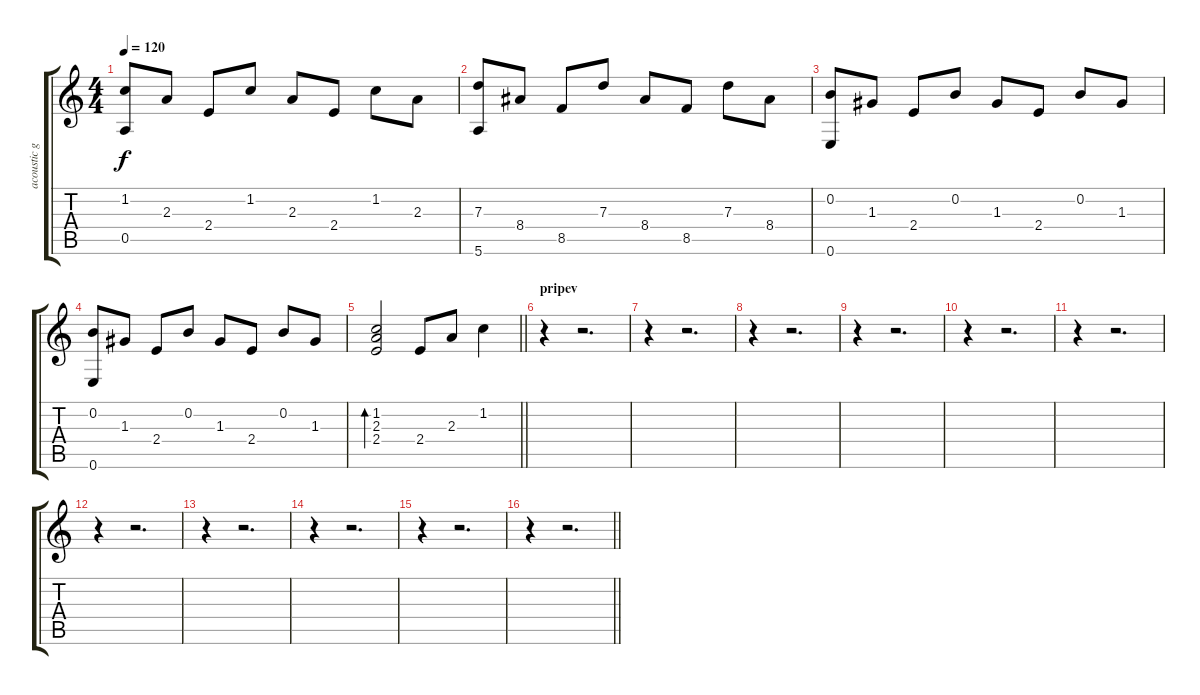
\track ("acoustic guitar" "acoustic g") {instrument acousticguitarsteel}
\staff {score tabs}
\tuning (E4 B3 G3 D3 A2 E2) {hide}
\ts (4 4)
\tempo 120
\clef g2
\ks c
(1.2 0.5).8{dy f} 2.3.8 2.4.8 1.2.8 2.3.8 2.4.8 1.2.8 2.3.8 |
(7.3 5.6).8 8.4.8 8.5.8 7.3.8 8.4.8 8.5.8 7.3.8 8.4.8 |
(0.2 0.6).8 1.3.8 2.4.8 0.2.8 1.3.8 2.4.8 0.2.8 1.3.8 |
(0.2 0.6).8 1.3.8 2.4.8 0.2.8 1.3.8 2.4.8 0.2.8 1.3.8 |
\barLineRight lightlight
(1.2 2.3 2.4).2{bd 240} 2.4.8 2.3.8 1.2.4 |
\section ("" "pripev")
r.4 r.2{d} |
r.4 r.2{d} |
r.4 r.2{d} |
r.4 r.2{d} |
r.4 r.2{d} |
r.4 r.2{d} |
r.4 r.2{d} |
r.4 r.2{d} |
r.4 r.2{d} |
r.4 r.2{d} |
\barLineRight lightlight
r.4 r.2{d}
